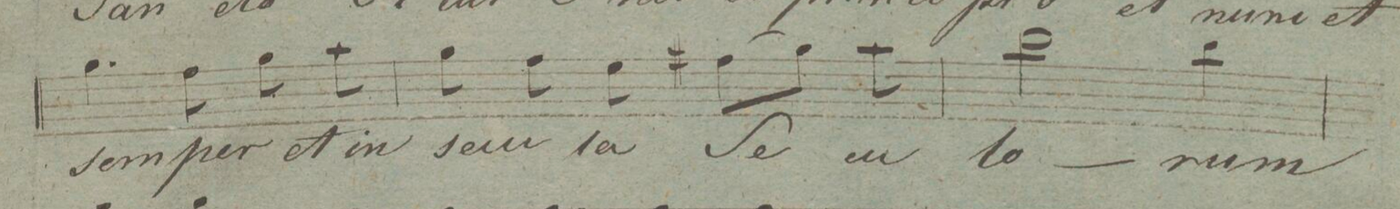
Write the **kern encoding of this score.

**kern	**text	**dynam
*I"Alto.	*	*
*clefC3	*	*
*k[f#]	*	*
*M3/4	*	*
4.a\	sem-	.
8g\	-per	.
8a\	et	.
8b\	in	.
=116	=116	=116
8a\	se-	.
8g\	-cu-	.
8f#\	-la	.
(8g#X\L	Se-	.
8a\J)	.	.
8b\	-cu-	.
=117	=117	=117
2cc\	-lo-	.
4cc\	-rum	.
=118	=118	=118
*-	*-	*-
